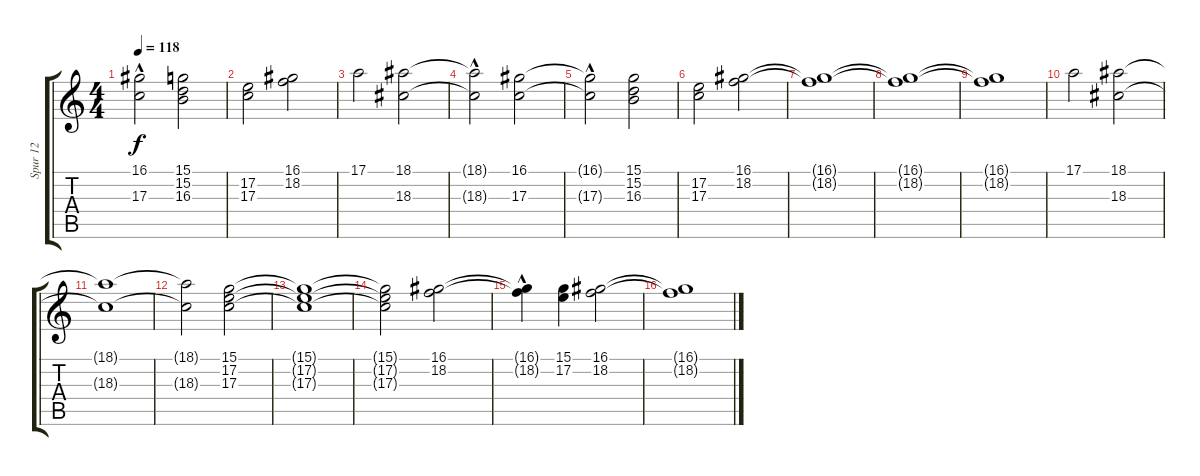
\track ("Spur 12" "Spur 12") {instrument synthstrings1}
\staff {score tabs}
\tuning (E4 B3 G3 D3 A2 E2) {hide}
\ts (4 4)
\tempo 118
\clef g2
\ks c
(16.1{t} 17.3{hac t}).2{dy f} (15.1 15.2 16.3).2 |
(17.2 17.3).2 (16.1 18.2).2 |
17.1.2 (18.1 18.3).2 |
(18.1{hac t} 18.3{t}).2 (16.1 17.3).2 |
(16.1{t} 17.3{hac t}).2 (15.1 15.2 16.3).2 |
(17.2 17.3).2 (16.1 18.2).2 |
(16.1{t} 18.2{t}).1 |
(16.1{t} 18.2{t}).1 |
(16.1{t} 18.2{t}).1 |
17.1.2 (18.1 18.3).2 |
(18.1{t} 18.3{t}).1 |
(18.1{t} 18.3{t}).2 (15.1 17.2 17.3).2 |
(15.1{t} 17.2{t} 17.3{t}).1 |
(15.1{t} 17.2{t} 17.3{t}).2 (16.1 18.2).2 |
(16.1{t} 18.2{hac t}).4 (15.1 17.2).4 (16.1 18.2).2 |
(16.1{t} 18.2{t}).1
